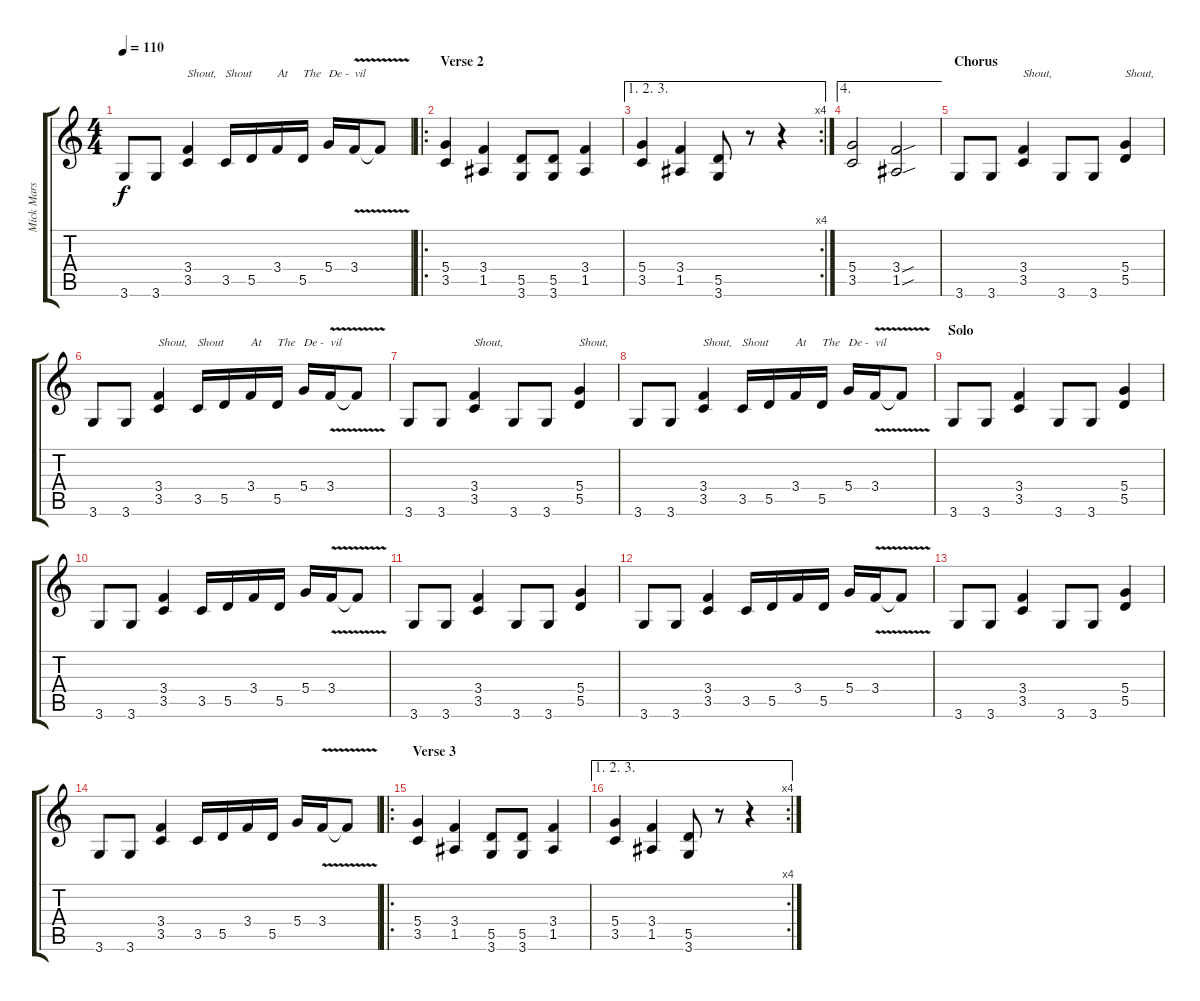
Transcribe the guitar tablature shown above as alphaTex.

\track ("Mick Mars (Lead Guitar)" "Mick Mars ") {instrument distortionguitar}
\staff {score tabs}
\tuning (E4 B3 G3 D3 A2 E2) {hide}
\ts (4 4)
\tempo 110
\clef g2
\ks c
3.6.8{dy f instrument electricguitarmuted} 3.6.8 (3.4 3.5).4{txt "Shout," instrument distortionguitar} 3.5.16{txt "Shout"} 5.5.16 3.4.16{txt "At"} 5.5.16{txt "The"} 5.4.16{txt "De -"} 3.4{v}.16{txt "vil"} 3.4{t}.8 |
\ro
\section ("" "Verse 2")
(5.4 3.5).4 (3.4 1.5).4 (5.5 3.6).8 (5.5 3.6).8 (3.4 1.5).4 |
\ae (1 2 3)
\rc 4
(5.4 3.5).4 (3.4 1.5).4 (5.5 3.6).8 r.8 r.4 |
\ae 4
(5.4 3.5).2 (3.4{sou} 1.5{sou}).2 |
\section ("" "Chorus")
3.6.8{instrument electricguitarmuted} 3.6.8 (3.4 3.5).4{txt "Shout," instrument distortionguitar} 3.6.8{instrument electricguitarmuted} 3.6.8 (5.4 5.5).4{txt "Shout," instrument distortionguitar} |
3.6.8{instrument electricguitarmuted} 3.6.8 (3.4 3.5).4{txt "Shout," instrument distortionguitar} 3.5.16{txt "Shout"} 5.5.16 3.4.16{txt "At"} 5.5.16{txt "The"} 5.4.16{txt "De -"} 3.4{v}.16{txt "vil"} 3.4{t}.8 |
3.6.8{instrument electricguitarmuted} 3.6.8 (3.4 3.5).4{txt "Shout," instrument distortionguitar} 3.6.8{instrument electricguitarmuted} 3.6.8 (5.4 5.5).4{txt "Shout," instrument distortionguitar} |
3.6.8{instrument electricguitarmuted} 3.6.8 (3.4 3.5).4{txt "Shout," instrument distortionguitar} 3.5.16{txt "Shout"} 5.5.16 3.4.16{txt "At"} 5.5.16{txt "The"} 5.4.16{txt "De -"} 3.4{v}.16{txt "vil"} 3.4{t}.8 |
\section ("" "Solo")
3.6.8{instrument electricguitarmuted} 3.6.8 (3.4 3.5).4{instrument distortionguitar} 3.6.8{instrument electricguitarmuted} 3.6.8 (5.4 5.5).4{instrument distortionguitar} |
3.6.8{instrument electricguitarmuted} 3.6.8 (3.4 3.5).4{instrument distortionguitar} 3.5.16 5.5.16 3.4.16 5.5.16 5.4.16 3.4{v}.16 3.4{t}.8 |
3.6.8{instrument electricguitarmuted} 3.6.8 (3.4 3.5).4{instrument distortionguitar} 3.6.8{instrument electricguitarmuted} 3.6.8 (5.4 5.5).4{instrument distortionguitar} |
3.6.8{instrument electricguitarmuted} 3.6.8 (3.4 3.5).4{instrument distortionguitar} 3.5.16 5.5.16 3.4.16 5.5.16 5.4.16 3.4{v}.16 3.4{t}.8 |
3.6.8{instrument electricguitarmuted} 3.6.8 (3.4 3.5).4{instrument distortionguitar} 3.6.8{instrument electricguitarmuted} 3.6.8 (5.4 5.5).4{instrument distortionguitar} |
3.6.8{instrument electricguitarmuted} 3.6.8 (3.4 3.5).4{instrument distortionguitar} 3.5.16 5.5.16 3.4.16 5.5.16 5.4.16 3.4{v}.16 3.4{t}.8 |
\ro
\section ("" "Verse 3")
(5.4 3.5).4 (3.4 1.5).4 (5.5 3.6).8 (5.5 3.6).8 (3.4 1.5).4 |
\ae (1 2 3)
\rc 4
(5.4 3.5).4 (3.4 1.5).4 (5.5 3.6).8 r.8 r.4
